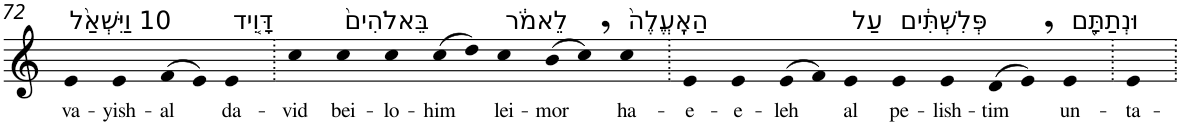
**kern	**text
*part1	*part1
*staff1	*staff1
*I"Piano	*
*I'Pno	*
!!LO:PB:g=z
*clefG2	*
*k[]	*
=72	=72
!LO:TX:a:t=10 וַיִּשְׁאַ֨ל	!
!	!LO:LY:b
4e	va-
!	!LO:LY:b
4e	-yish-
!	!LO:LY:b
(>8f	-al
8e)	.
!LO:TX:a:t=דָּוִ֤יד	!
!	!LO:LY:b
4e	da-
=73.	=73.
!	!LO:LY:b
4cc	-vid
!LO:TX:a:t=בֵּאלֹהִים֙	!
!	!LO:LY:b
4cc	bei-
!	!LO:LY:b
4cc	-lo-
!	!LO:LY:b
(>8cc	-him
8dd)	.
!LO:TX:a:t=לֵאמֹ֔ר	!
!	!LO:LY:b
4cc	lei-
!	!LO:LY:b
(>8b	-mor
8cc,)	.
!LO:TX:a:t=הַאֶֽעֱלֶה֙	!
!	!LO:LY:b
4cc	ha-
=74.	=74.
!	!LO:LY:b
4e	-e-
!	!LO:LY:b
4e	-e-
!	!LO:LY:b
(>8e	-leh
8f)	.
!LO:TX:a:t=עַל	!
!	!LO:LY:b
4e	al
!LO:TX:a:t=פְּלִשְׁתִּ֔ים	!
!	!LO:LY:b
4e	pe-
!	!LO:LY:b
4e	-lish-
!	!LO:LY:b
(>8d	-tim
8e,)	.
!LO:TX:a:t=וּנְתַתָּ֖ם	!
!	!LO:LY:b
4e	un-
=75.	=75.
!	!LO:LY:b
4e	-ta-
=.	=.
*-	*-
